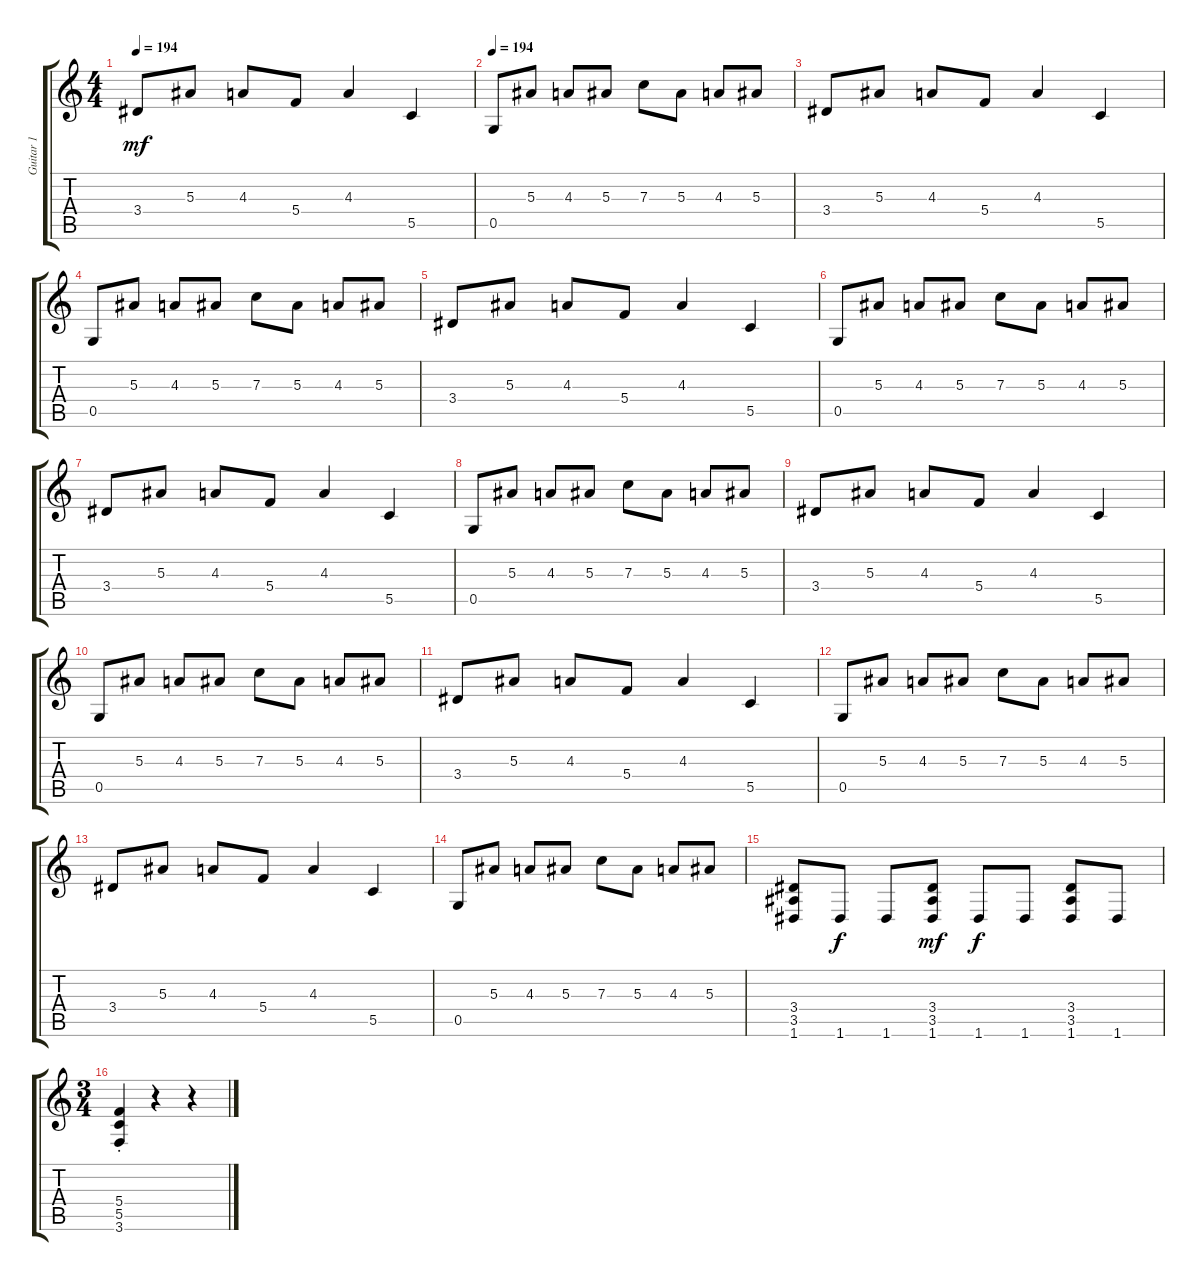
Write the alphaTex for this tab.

\track ("Guitar 1" "Guitar 1") {instrument distortionguitar}
\staff {score tabs}
\tuning (D4 A3 F3 C3 G2 D2) {hide}
\ts (4 4)
\tempo 194
\clef g2
\ks c
3.4.8{dy mf} 5.3.8 4.3.8 5.4.8 4.3.4 5.5.4 |
\tempo 194
0.5.8 5.3.8 4.3.8 5.3.8 7.3.8 5.3.8 4.3.8 5.3.8 |
3.4.8 5.3.8 4.3.8 5.4.8 4.3.4 5.5.4 |
0.5.8 5.3.8 4.3.8 5.3.8 7.3.8 5.3.8 4.3.8 5.3.8 |
3.4.8 5.3.8 4.3.8 5.4.8 4.3.4 5.5.4 |
0.5.8 5.3.8 4.3.8 5.3.8 7.3.8 5.3.8 4.3.8 5.3.8 |
3.4.8 5.3.8 4.3.8 5.4.8 4.3.4 5.5.4 |
0.5.8 5.3.8 4.3.8 5.3.8 7.3.8 5.3.8 4.3.8 5.3.8 |
3.4.8 5.3.8 4.3.8 5.4.8 4.3.4 5.5.4 |
0.5.8 5.3.8 4.3.8 5.3.8 7.3.8 5.3.8 4.3.8 5.3.8 |
3.4.8 5.3.8 4.3.8 5.4.8 4.3.4 5.5.4 |
0.5.8 5.3.8 4.3.8 5.3.8 7.3.8 5.3.8 4.3.8 5.3.8 |
3.4.8 5.3.8 4.3.8 5.4.8 4.3.4 5.5.4 |
0.5.8 5.3.8 4.3.8 5.3.8 7.3.8 5.3.8 4.3.8 5.3.8 |
(3.4 3.5 1.6).8 1.6.8{dy f} 1.6.8 (3.4 3.5 1.6).8{dy mf} 1.6.8{dy f} 1.6.8 (3.4 3.5 1.6).8 1.6.8 |
\ts (3 4)
(5.4{st} 5.5 3.6).4 r.4 r.4
